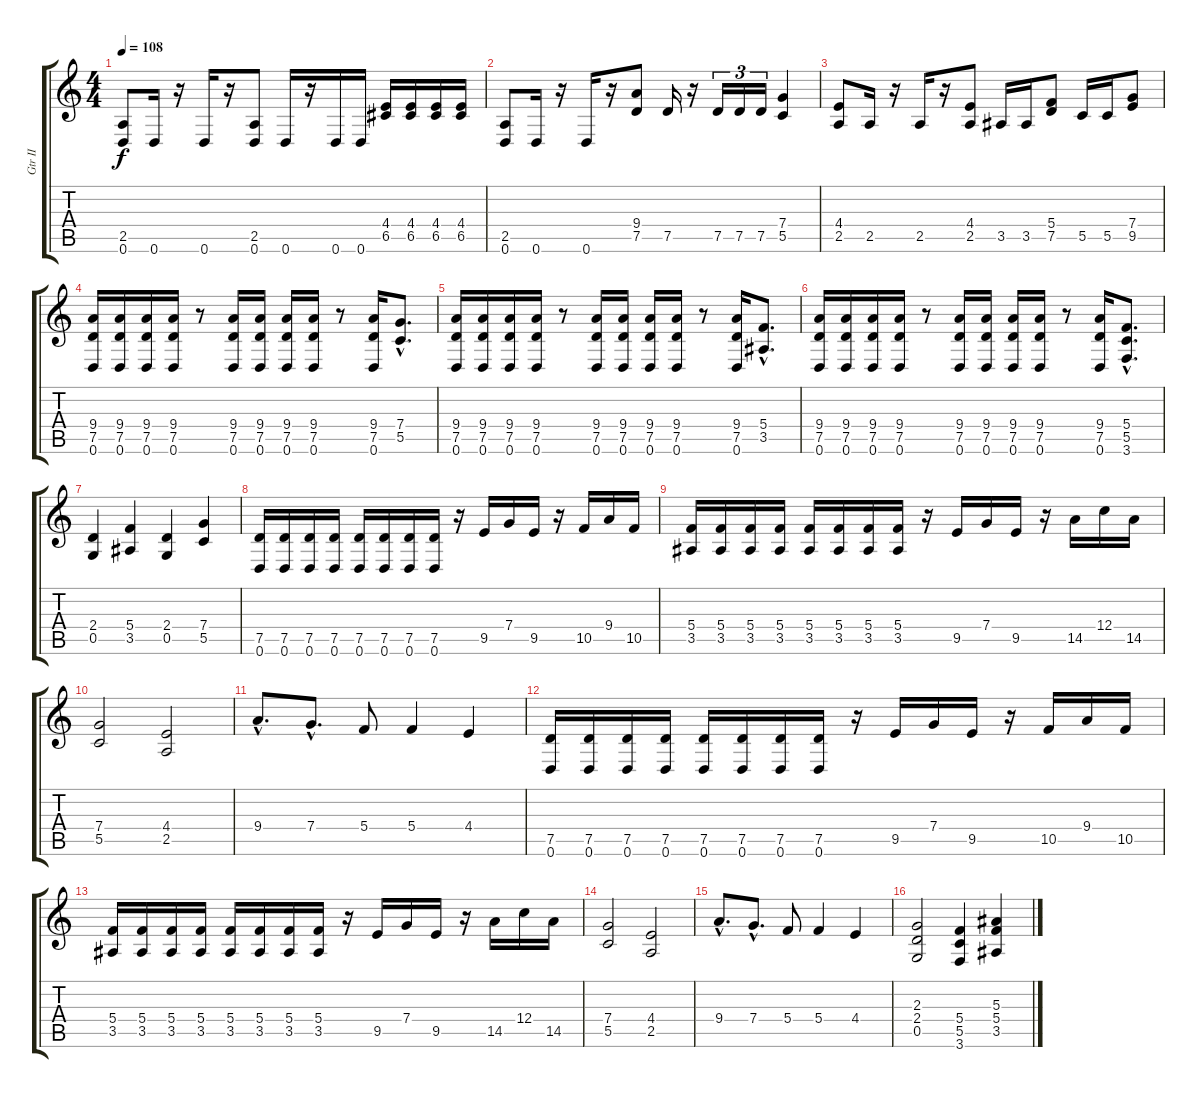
\track ("Gtr II" "Gtr II") {instrument distortionguitar}
\staff {score tabs}
\tuning (D4 A3 F3 C3 G2 D2) {hide}
\ts (4 4)
\tempo 108
\clef g2
\ks c
(2.5 0.6).8{dy f} 0.6.16 r.16 0.6.16 r.16 (2.5 0.6).8 0.6.16 r.16 0.6.16 0.6.16 (4.4 6.5).16 (4.4 6.5).16 (4.4 6.5).16 (4.4 6.5).16 |
(2.5 0.6).8 0.6.16 r.16 0.6.16 r.16 (9.4 7.5).8 7.5.16 r.16 7.5.16{tu (3 2)} 7.5.16{tu (3 2)} 7.5.16{tu (3 2)} (7.4 5.5).4 |
(4.4 2.5).8 2.5.16 r.16 2.5.16 r.16 (4.4 2.5).8 3.5.16 3.5.16 (5.4 7.5).8 5.5.16 5.5.16 (7.4 9.5).8 |
(9.4 7.5 0.6).16 (9.4 7.5 0.6).16 (9.4 7.5 0.6).16 (9.4 7.5 0.6).16 r.8 (9.4 7.5 0.6).16 (9.4 7.5 0.6).16 (9.4 7.5 0.6).16 (9.4 7.5 0.6).16 r.8 (9.4 7.5 0.6).16 (7.4{hac} 5.5{hac}).8{d} |
(9.4 7.5 0.6).16 (9.4 7.5 0.6).16 (9.4 7.5 0.6).16 (9.4 7.5 0.6).16 r.8 (9.4 7.5 0.6).16 (9.4 7.5 0.6).16 (9.4 7.5 0.6).16 (9.4 7.5 0.6).16 r.8 (9.4 7.5 0.6).16 (5.4{hac} 3.5{hac}).8{d} |
(9.4 7.5 0.6).16 (9.4 7.5 0.6).16 (9.4 7.5 0.6).16 (9.4 7.5 0.6).16 r.8 (9.4 7.5 0.6).16 (9.4 7.5 0.6).16 (9.4 7.5 0.6).16 (9.4 7.5 0.6).16 r.8 (9.4 7.5 0.6).16 (5.4{hac} 5.5{hac} 3.6{hac}).8{d} |
(2.4 0.5).4 (5.4 3.5).4 (2.4 0.5).4 (7.4 5.5).4 |
(7.5 0.6).16 (7.5 0.6).16 (7.5 0.6).16 (7.5 0.6).16 (7.5 0.6).16 (7.5 0.6).16 (7.5 0.6).16 (7.5 0.6).16 r.16 9.5.16 7.4.16 9.5.16 r.16 10.5.16 9.4.16 10.5.16 |
(5.4 3.5).16 (5.4 3.5).16 (5.4 3.5).16 (5.4 3.5).16 (5.4 3.5).16 (5.4 3.5).16 (5.4 3.5).16 (5.4 3.5).16 r.16 9.5.16 7.4.16 9.5.16 r.16 14.5.16 12.4.16 14.5.16 |
(7.4 5.5).2 (4.4 2.5).2 |
9.4{hac}.8{d} 7.4{hac}.8{d} 5.4.8 5.4.4 4.4.4 |
(7.5 0.6).16 (7.5 0.6).16 (7.5 0.6).16 (7.5 0.6).16 (7.5 0.6).16 (7.5 0.6).16 (7.5 0.6).16 (7.5 0.6).16 r.16 9.5.16 7.4.16 9.5.16 r.16 10.5.16 9.4.16 10.5.16 |
(5.4 3.5).16 (5.4 3.5).16 (5.4 3.5).16 (5.4 3.5).16 (5.4 3.5).16 (5.4 3.5).16 (5.4 3.5).16 (5.4 3.5).16 r.16 9.5.16 7.4.16 9.5.16 r.16 14.5.16 12.4.16 14.5.16 |
(7.4 5.5).2 (4.4 2.5).2 |
9.4{hac}.8{d} 7.4{hac}.8{d} 5.4.8 5.4.4 4.4.4 |
(2.3 2.4 0.5).2 (5.4 5.5 3.6).4 (5.3 5.4 3.5).4
